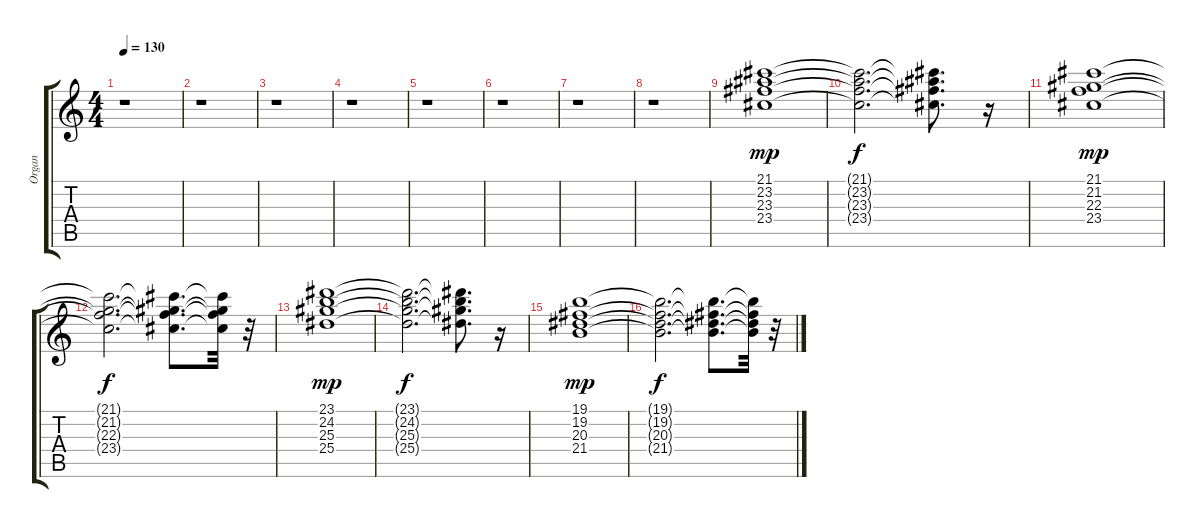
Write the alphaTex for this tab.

\track ("Organ" "Organ") {instrument rockorgan}
\staff {score tabs}
\tuning (E4 B3 G3 D3 A2 E2) {hide}
\ts (4 4)
\tempo 130
\clef g2
\ks c
r.1{dy f} |
r.1 |
r.1 |
r.1 |
r.1 |
r.1 |
r.1 |
r.1 |
(21.1 23.2 23.3 23.4).1{dy mp} |
(21.1{t} 23.2{t} 23.3{t} 23.4{t}).2{d dy f} (21.1{t} 23.2{t} 23.3{t} 23.4{t}).8{d} r.16 |
(21.1 21.2 22.3 23.4).1{dy mp} |
(21.1{t} 21.2{t} 22.3{t} 23.4{t}).2{d dy f} (21.1{t} 21.2{t} 22.3{t} 23.4{t}).8{d} (21.1{t} 21.2{t} 22.3{t} 23.4{t}).32 r.32 |
(23.1 24.2 25.3 25.4).1{dy mp} |
(23.1{t} 24.2{t} 25.3{t} 25.4{t}).2{d dy f} (23.1{t} 24.2{t} 25.3{t} 25.4{t}).8{d} r.16 |
(19.1 19.2 20.3 21.4).1{dy mp} |
(19.1{t} 19.2{t} 20.3{t} 21.4{t}).2{d dy f} (19.1{t} 19.2{t} 20.3{t} 21.4{t}).8{d} (19.1{t} 19.2{t} 20.3{t} 21.4{t}).32 r.32
